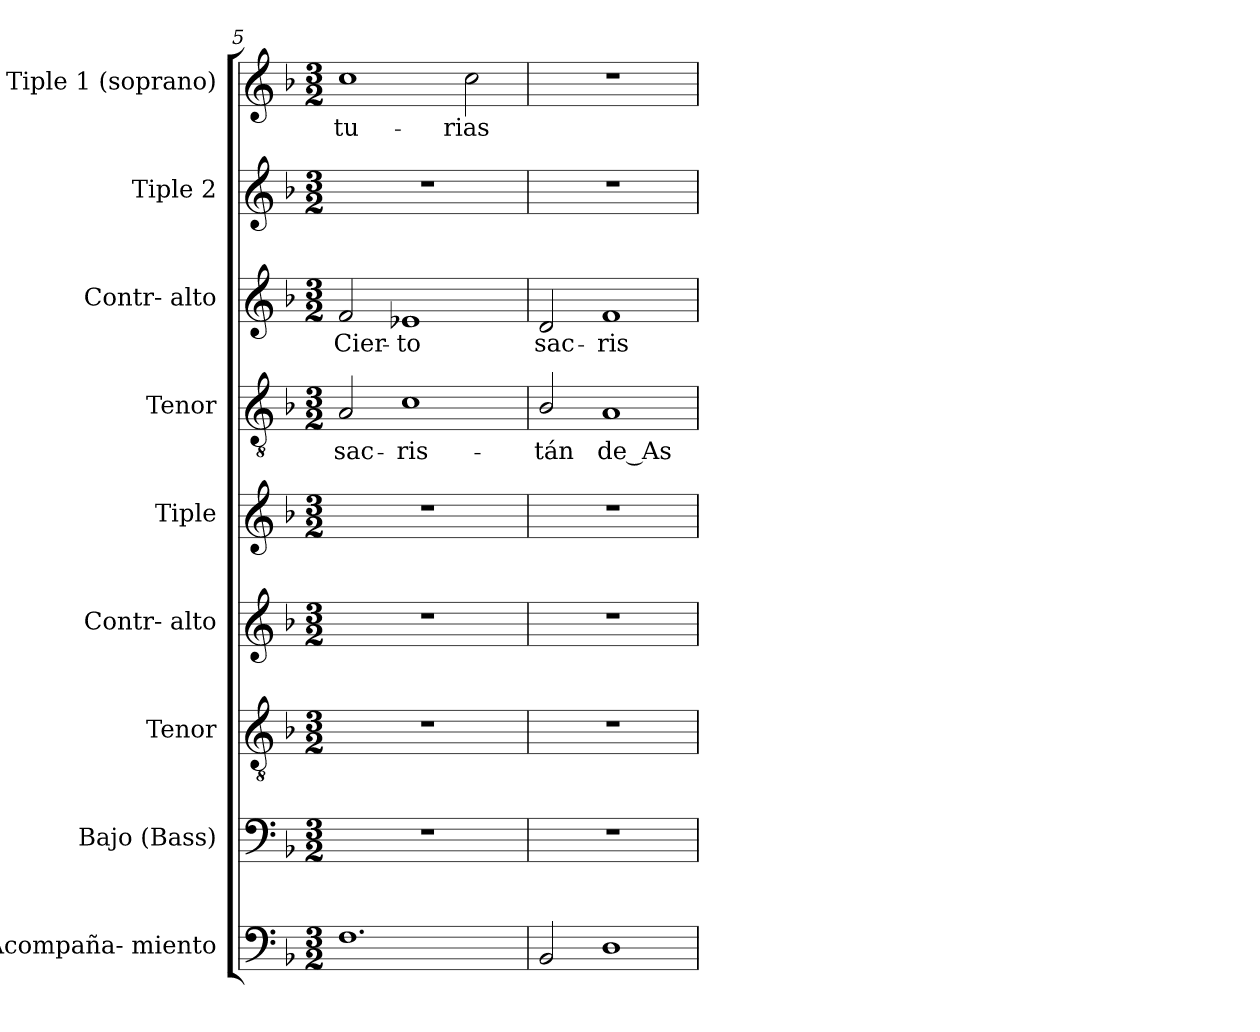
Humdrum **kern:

**kern	**kern	**kern	**kern	**kern	**kern	**text	**kern	**text	**kern	**kern	**text
*part9	*part8	*part7	*part6	*part5	*part4	*part4	*part3	*part3	*part2	*part1	*part1
*staff9	*staff8	*staff7	*staff6	*staff5	*staff4	*staff4	*staff3	*staff3	*staff2	*staff1	*staff1
*I"Acompaña- miento	*I"Bajo (Bass)	*I"Tenor	*I"Contr- alto	*I"Tiple	*I"Tenor	*	*I"Contr- alto	*	*I"Tiple 2	*I"Tiple 1 (soprano)	*
*I'Cont.	*I'B.	*I'T.	*I'A.	*	*I'T.	*	*I'A.	*	*	*I'S.	*
*clefF4	*clefF4	*clefGv2	*clefG2	*clefG2	*clefGv2	*	*clefG2	*	*clefG2	*clefG2	*
*	*	*ITrd7c12	*	*	*ITrd7c12	*	*	*	*	*	*
*k[b-]	*k[b-]	*k[b-]	*k[b-]	*k[b-]	*k[b-]	*	*k[b-]	*	*k[b-]	*k[b-]	*
*F:	*F:	*F:	*F:	*F:	*F:	*	*F:	*	*F:	*F:	*
*M3/2	*M3/2	*M3/2	*M3/2	*M3/2	*M3/2	*	*M3/2	*	*M3/2	*M3/2	*
=5	=5	=5	=5	=5	=5	=5	=5	=5	=5	=5	=5
!	!LO:N:vis=1	!LO:N:vis=1	!LO:N:vis=1	!LO:N:vis=1	!	!	!	!	!	!	!
!	!	!	!	!	!	!LO:LY:b:color=#000000	!	!	!	!	!
!	!	!	!	!	!	!	!	!LO:LY:b:color=#000000	!LO:N:vis=1	!	!
!	!	!	!	!	!	!	!	!	!	!	!LO:LY:b:color=#000000
1.Fi	1.r	1.r	1.r	1.r	2AAi/	sac-	2fi/	Cier-	1.r	1cci	-tu-
!	!	!	!	!	!	!LO:LY:b:color=#000000	!	!	!	!	!
!	!	!	!	!	!	!	!	!LO:LY:b:color=#000000	!	!	!
.	.	.	.	.	1Ci	-ris-	1e-Xi	-to	.	.	.
!	!	!	!	!	!	!	!	!	!	!	!LO:LY:b:color=#000000
.	.	.	.	.	.	.	.	.	.	2cci\	-rias
=6	=6	=6	=6	=6	=6	=6	=6	=6	=6	=6	=6
!	!LO:N:vis=1	!LO:N:vis=1	!LO:N:vis=1	!LO:N:vis=1	!	!	!	!	!	!	!
!	!	!	!	!	!	!LO:LY:b:color=#000000	!	!	!	!	!
!	!	!	!	!	!	!	!	!LO:LY:b:color=#000000	!LO:N:vis=1	!LO:N:vis=1	!
2BB-i/	1.r	1.r	1.r	1.r	2BB-i/	-tán	2di/	sac-	1.r	1.r	.
!	!	!	!	!	!	!LO:LY:b:color=#000000	!	!	!	!	!
!	!	!	!	!	!	!	!	!LO:LY:b:color=#000000	!	!	!
1Di	.	.	.	.	1AAi	de_As-	1fi	-ris-	.	.	.
=	=	=	=	=	=	=	=	=	=	=	=
*-	*-	*-	*-	*-	*-	*-	*-	*-	*-	*-	*-
